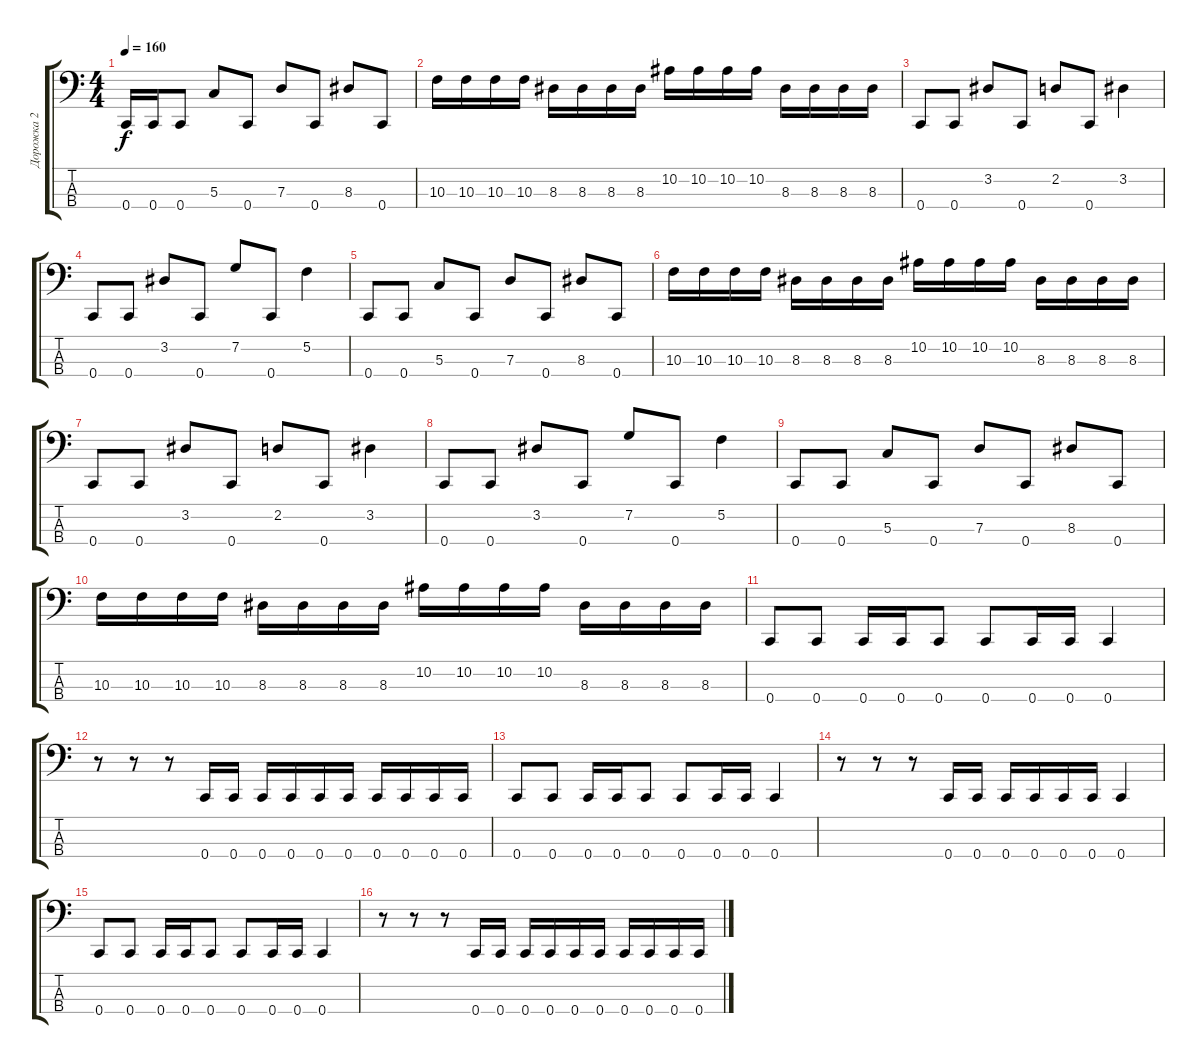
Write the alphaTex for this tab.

\track ("Дорожка 2" "Дорожка 2") {instrument electricbassfinger}
\staff {score tabs}
\tuning (F2 C2 G1 C1) {hide}
\ts (4 4)
\tempo 160
\clef f4
\ks c
0.4.16{dy f} 0.4.16 0.4.8 5.3.8 0.4.8 7.3.8 0.4.8 8.3.8 0.4.8 |
10.3.16 10.3.16 10.3.16 10.3.16 8.3.16 8.3.16 8.3.16 8.3.16 10.2.16 10.2.16 10.2.16 10.2.16 8.3.16 8.3.16 8.3.16 8.3.16 |
0.4.8 0.4.8 3.2.8 0.4.8 2.2.8 0.4.8 3.2.4 |
0.4.8 0.4.8 3.2.8 0.4.8 7.2.8 0.4.8 5.2.4 |
0.4.8 0.4.8 5.3.8 0.4.8 7.3.8 0.4.8 8.3.8 0.4.8 |
10.3.16 10.3.16 10.3.16 10.3.16 8.3.16 8.3.16 8.3.16 8.3.16 10.2.16 10.2.16 10.2.16 10.2.16 8.3.16 8.3.16 8.3.16 8.3.16 |
0.4.8 0.4.8 3.2.8 0.4.8 2.2.8 0.4.8 3.2.4 |
0.4.8 0.4.8 3.2.8 0.4.8 7.2.8 0.4.8 5.2.4 |
0.4.8 0.4.8 5.3.8 0.4.8 7.3.8 0.4.8 8.3.8 0.4.8 |
10.3.16 10.3.16 10.3.16 10.3.16 8.3.16 8.3.16 8.3.16 8.3.16 10.2.16 10.2.16 10.2.16 10.2.16 8.3.16 8.3.16 8.3.16 8.3.16 |
0.4.8 0.4.8 0.4.16 0.4.16 0.4.8 0.4.8 0.4.16 0.4.16 0.4.4 |
r.8 r.8 r.8 0.4.16 0.4.16 0.4.16 0.4.16 0.4.16 0.4.16 0.4.16 0.4.16 0.4.16 0.4.16 |
0.4.8 0.4.8 0.4.16 0.4.16 0.4.8 0.4.8 0.4.16 0.4.16 0.4.4 |
r.8 r.8 r.8 0.4.16 0.4.16 0.4.16 0.4.16 0.4.16 0.4.16 0.4.4 |
0.4.8 0.4.8 0.4.16 0.4.16 0.4.8 0.4.8 0.4.16 0.4.16 0.4.4 |
r.8 r.8 r.8 0.4.16 0.4.16 0.4.16 0.4.16 0.4.16 0.4.16 0.4.16 0.4.16 0.4.16 0.4.16
